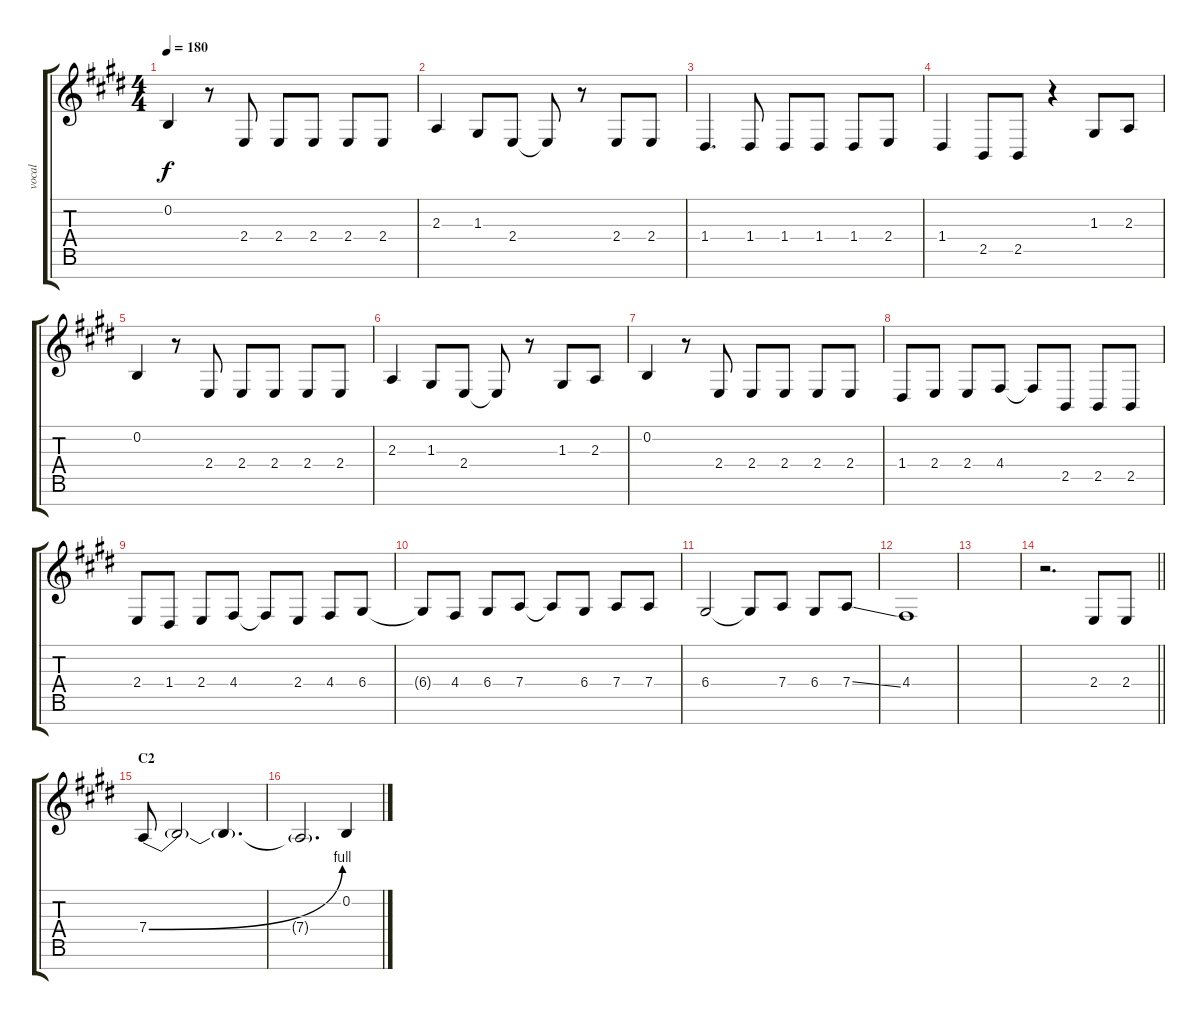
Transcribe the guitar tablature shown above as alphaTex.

\track ("vocal" "vocal") {instrument lead6voice}
\staff {score tabs}
\tuning (E4 B3 G3 D3 A2 E2 B1) {hide}
\ts (4 4)
\tempo 180
\clef g2
\ks e
0.2.4{dy f} r.8 2.4.8 2.4.8 2.4.8 2.4.8 2.4.8 |
2.3.4 1.3.8 2.4.8 2.4{t}.8 r.8 2.4.8 2.4.8 |
1.4.4{d} 1.4.8 1.4.8 1.4.8 1.4.8 2.4.8 |
1.4.4 2.5.8 2.5.8 r.4 1.3.8 2.3.8 |
0.2.4 r.8 2.4.8 2.4.8 2.4.8 2.4.8 2.4.8 |
2.3.4 1.3.8 2.4.8 2.4{t}.8 r.8 1.3.8 2.3.8 |
0.2.4 r.8 2.4.8 2.4.8 2.4.8 2.4.8 2.4.8 |
1.4.8 2.4.8 2.4.8 4.4.8 4.4{t}.8 2.5.8 2.5.8 2.5.8 |
2.4.8 1.4.8 2.4.8 4.4.8 4.4{t}.8 2.4.8 4.4.8 6.4.8 |
6.4{t}.8 4.4.8 6.4.8 7.4.8 7.4{t}.8 6.4.8 7.4.8 7.4.8 |
6.4.2 6.4{t}.8 7.4.8 6.4.8 7.4{ss}.8 |
4.4.1 |
|
\barLineRight lightlight
r.2{d} 2.4.8 2.4.8 |
\section ("" "C2")
7.4{be (bend 0 0 60 4)}.8 7.4{t}.2 7.4{t}.4{d} |
7.4{t}.2{d} 0.2.4
